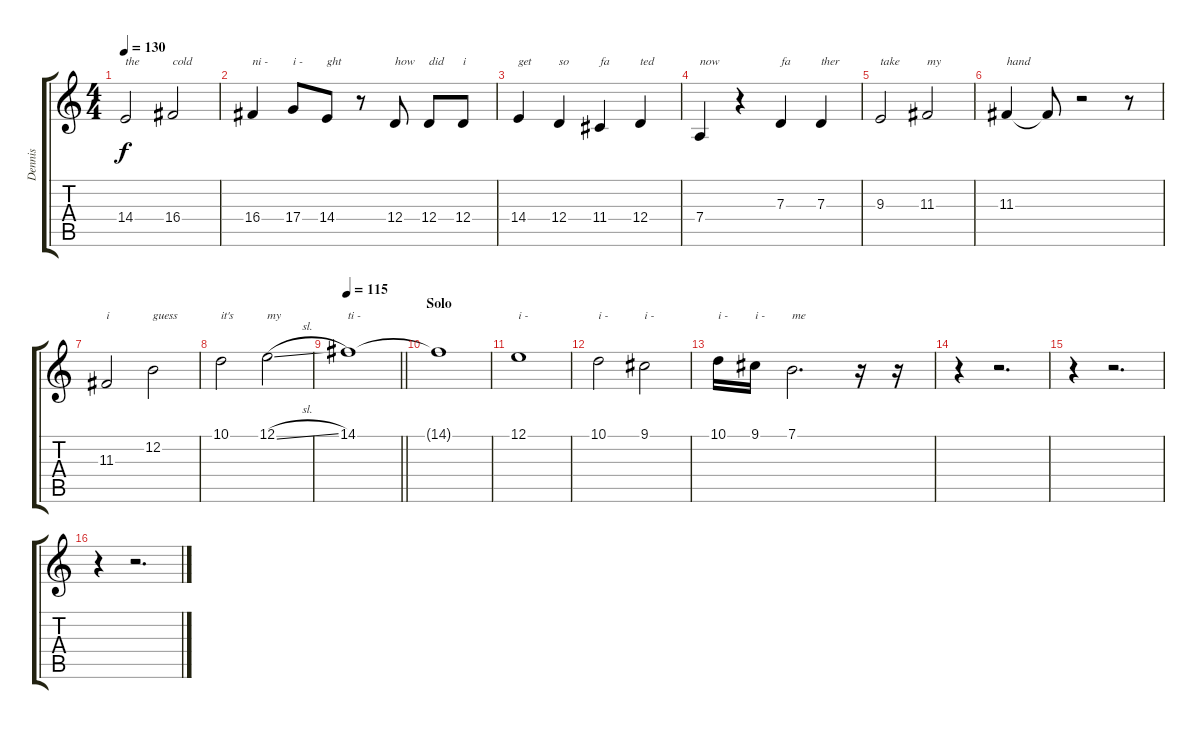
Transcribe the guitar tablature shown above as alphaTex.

\track ("Dennis" "Dennis") {instrument tenorsax}
\staff {score tabs}
\tuning (E4 B3 G3 D3 A2 E2) {hide}
\ts (4 4)
\tempo 130
\clef g2
\ks c
14.4.2{txt "the" dy f} 16.4.2{txt "cold"} |
16.4.4{txt "ni -"} 17.4.8{txt "i -"} 14.4.8{txt "ght"} r.8 12.4.8{txt "how"} 12.4.8{txt "did"} 12.4.8{txt "i"} |
14.4.4{txt "get"} 12.4.4{txt "so"} 11.4.4{txt "fa"} 12.4.4{txt "ted"} |
7.4.4{txt "now"} r.4 7.3.4{txt "fa"} 7.3.4{txt "ther"} |
9.3.2{txt "take"} 11.3.2{txt "my"} |
11.3.4{txt "hand"} 11.3{t}.8 r.2 r.8 |
11.3.2{txt "i"} 12.2.2{txt "guess"} |
10.1.2{txt "it's"} 12.1{sl}.2{txt "my"} |
\tempo 115
\barLineRight lightlight
14.1.1{txt "ti -"} |
\section ("" "Solo")
14.1{t}.1 |
12.1.1{txt "i -"} |
10.1.2{txt "i -"} 9.1.2{txt "i -"} |
10.1.16{txt "i -"} 9.1.16{txt "i -"} 7.1.2{d txt "me"} r.16 r.16 |
r.4 r.2{d} |
r.4 r.2{d} |
r.4 r.2{d}
